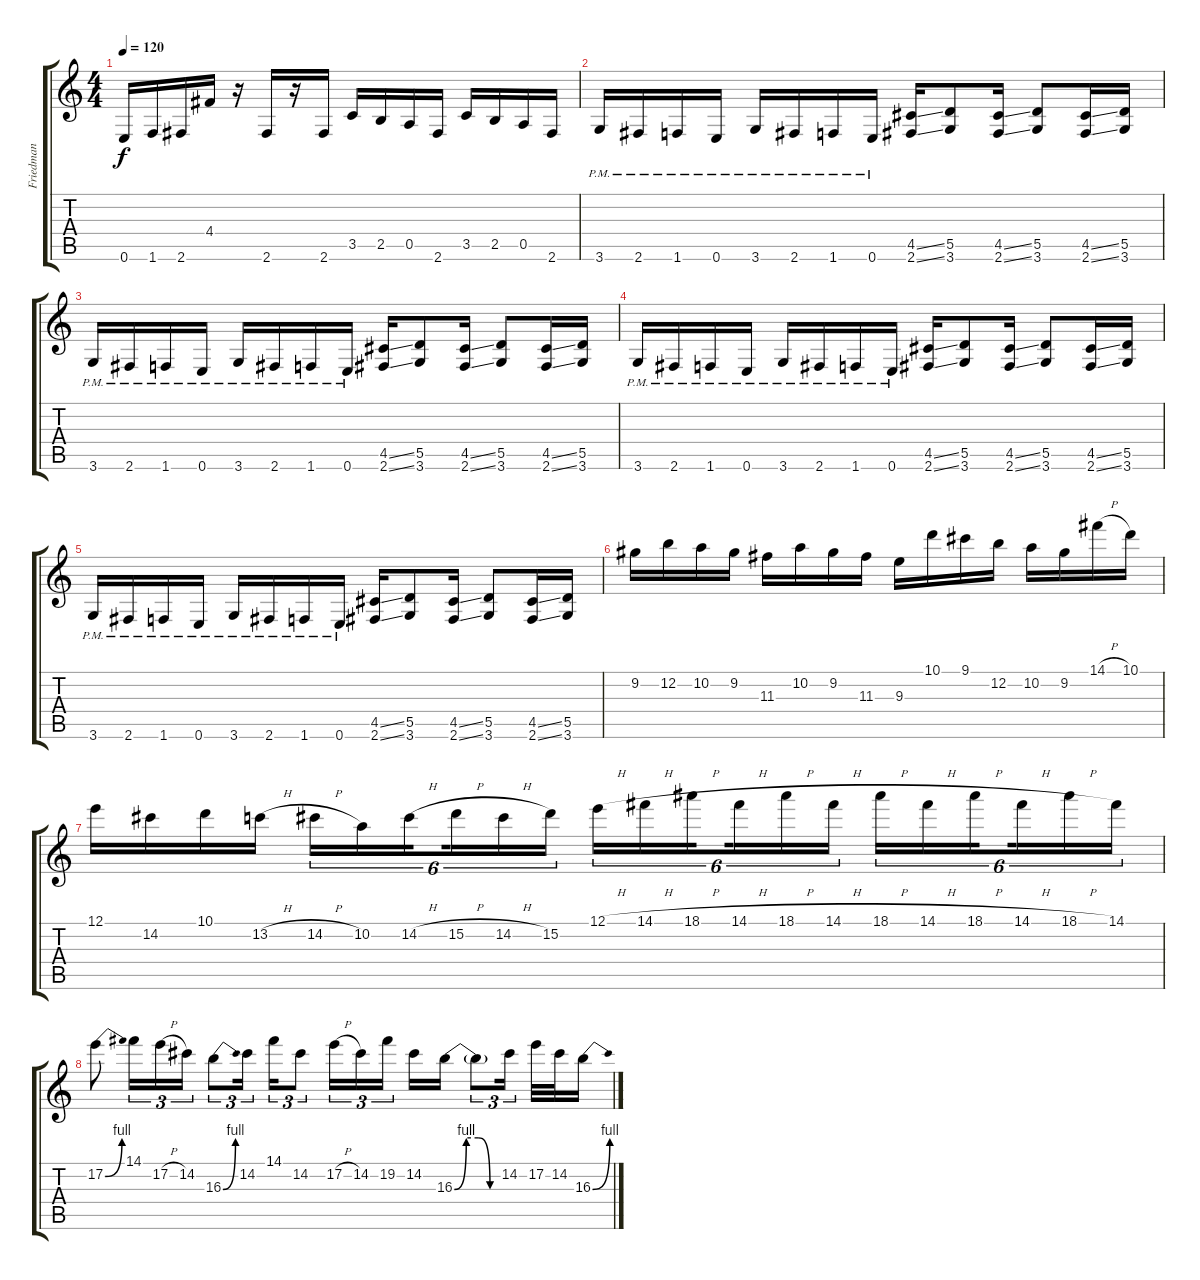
\track ("Friedman" "Friedman") {instrument distortionguitar}
\staff {score tabs}
\tuning (E4 B3 G3 D3 A2 E2) {hide}
\ts (4 4)
\tempo 120
\clef g2
\ks c
0.6.16{dy f} 1.6.16 2.6.16 4.4.16 r.16 2.6.16 r.16 2.6.16 3.5.16 2.5.16 0.5.16 2.6.16 3.5.16 2.5.16 0.5.16 2.6.16 |
3.6{pm}.16 2.6{pm}.16 1.6{pm}.16 0.6{pm}.16 3.6{pm}.16 2.6{pm}.16 1.6{pm}.16 0.6{pm}.16 (4.5{ss} 2.6{ss}).16 (5.5 3.6).8 (4.5{ss} 2.6{ss}).16 (5.5 3.6).8 (4.5{ss} 2.6{ss}).16 (5.5 3.6).16 |
3.6{pm}.16 2.6{pm}.16 1.6{pm}.16 0.6{pm}.16 3.6{pm}.16 2.6{pm}.16 1.6{pm}.16 0.6{pm}.16 (4.5{ss} 2.6{ss}).16 (5.5 3.6).8 (4.5{ss} 2.6{ss}).16 (5.5 3.6).8 (4.5{ss} 2.6{ss}).16 (5.5 3.6).16 |
3.6{pm}.16 2.6{pm}.16 1.6{pm}.16 0.6{pm}.16 3.6{pm}.16 2.6{pm}.16 1.6{pm}.16 0.6{pm}.16 (4.5{ss} 2.6{ss}).16 (5.5 3.6).8 (4.5{ss} 2.6{ss}).16 (5.5 3.6).8 (4.5{ss} 2.6{ss}).16 (5.5 3.6).16 |
3.6{pm}.16 2.6{pm}.16 1.6{pm}.16 0.6{pm}.16 3.6{pm}.16 2.6{pm}.16 1.6{pm}.16 0.6{pm}.16 (4.5{ss} 2.6{ss}).16 (5.5 3.6).8 (4.5{ss} 2.6{ss}).16 (5.5 3.6).8 (4.5{ss} 2.6{ss}).16 (5.5 3.6).16 |
9.2.16 12.2.16 10.2.16 9.2.16 11.3.16 10.2.16 9.2.16 11.3.16 9.3.16 10.1.16 9.1.16 12.2.16 10.2.16 9.2.16 14.1{h}.16 10.1.16 |
12.1.16 14.2.16 10.1.16 13.2{h}.16 14.2{h}.16{tu (6 4)} 10.2.16{tu (6 4)} 14.2{h}.16{tu (6 4) beam splitsecondary} 15.2{h}.16{tu (6 4)} 14.2{h}.16{tu (6 4)} 15.2.16{tu (6 4)} 12.1{h}.16{tu (6 4)} 14.1{h}.16{tu (6 4)} 18.1{h}.16{tu (6 4) beam splitsecondary} 14.1{h}.16{tu (6 4)} 18.1{h}.16{tu (6 4)} 14.1{h}.16{tu (6 4)} 18.1{h}.16{tu (6 4)} 14.1{h}.16{tu (6 4)} 18.1{h}.16{tu (6 4) beam splitsecondary} 14.1{h}.16{tu (6 4)} 18.1{h}.16{tu (6 4)} 14.1.16{tu (6 4)} |
17.2{be (bend 0 0 60 4)}.8 14.1.16{tu (3 2)} 17.2{h}.16{tu (3 2)} 14.2.16{tu (3 2)} 16.3{be (bend 0 0 60 4)}.8{tu (3 2)} 14.2.16{tu (3 2) beam splitsecondary} 14.1.16{tu (3 2)} 14.2.8{tu (3 2)} 17.2{h}.16{tu (3 2)} 14.2.16{tu (3 2)} 19.2.16{tu (3 2) beam splitsecondary} 14.2.16 16.3{be (custom 0 0 15 4 30 4 45 0 60 0)}.16 16.3{t}.8{tu (3 2)} 14.2.16{tu (3 2) beam splitsecondary} 17.2.32 14.2.32 16.3{be (bend 0 0 60 4)}.16
